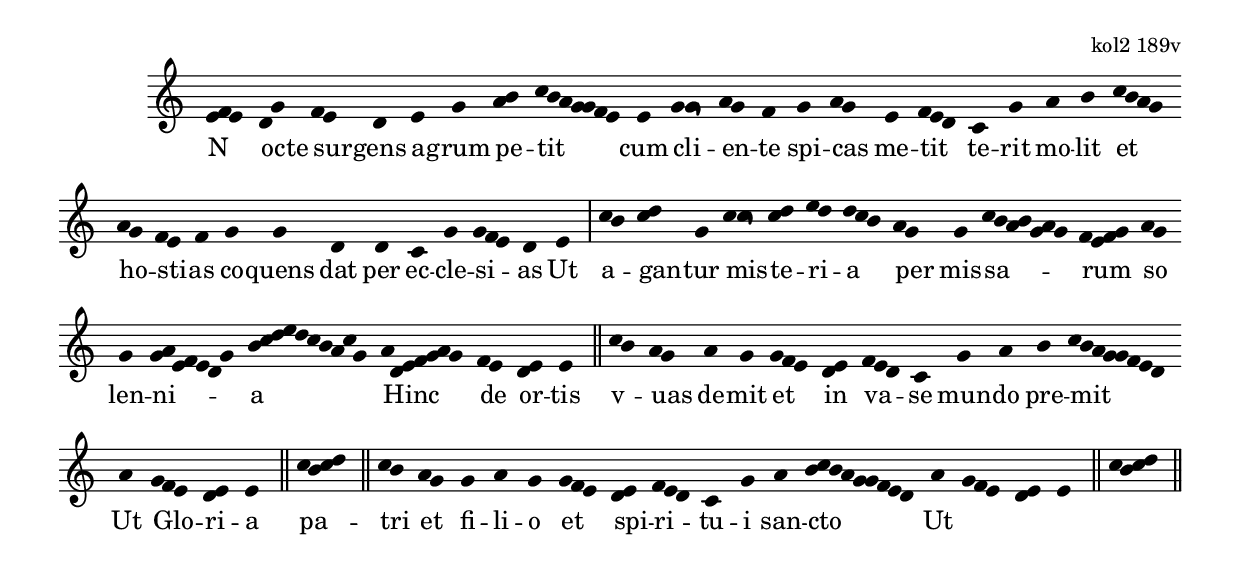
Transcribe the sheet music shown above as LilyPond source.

\version "2.19.32"

\include "../lib/synopsis.ily"

\score {
  \transpose c c' {
    \plainchant
    \melisma { e f e } \bar "" \melisma { d g } \bar "" \melisma { f e } d \bar "" e g \bar "" \melisma { a b } \melisma { c' b a g g f e } \bar "" e \bar "" \melisma { g \strophicus g } \melisma { a g } f \bar "" g \melisma { a g } \bar "" e \melisma { f e d } \bar "" c g \bar "" a b \bar "" \melisma { c' b a g } \bar "" \melisma { a g } \melisma { f e } f \bar "" g g \bar "" d \bar "" d \bar "" c g \melisma { g f e } d \bar "" e \bar "|" \melisma { c' b } \bar "" \melisma { c' d' } g \bar "" \melisma { c' \strophicus c' } \melisma { c' d' } \melisma { e' d' } \melisma { d' c' b } \bar "" \melisma { a g } \bar "" g \melisma { c' b a b g a g } \melisma { f e f g } \bar "" \melisma { a g } \bar "" g \melisma { g a e f e d g } \bar "" \melisma { b c' d' e' d' c' b a c' g } \bar "" \melisma { a d e f g a g } \bar "" \melisma { f e } \bar "" \melisma { d e } e \bar "||" \melisma { c' b } \melisma { a g } \bar "" a g \bar "" \melisma { g f e } \bar "" \melisma { d e } \bar "" \melisma { f e d } c \bar "" g a \bar "" b \melisma { c' b a g g f e d } \bar "" a \bar "" \melisma { g f e } \melisma { d e } e \bar "||" \melisma { c' b c' d' } \bar "||" \melisma { c' b } \bar "" \melisma { a g } \bar "" g a g \bar "" \melisma { g f e } \bar "" \melisma { d e } \melisma { f e d } c g \bar "" a \melisma { b c' b a g g f e d } \bar "" a \bar "" \melisma { g f e } \bar "" \melisma { d e } e \bar "||" \melisma { c' b c' d' } \bar "||"
  }
  \addlyrics {
    N octe sur -- gens a -- grum pe -- tit cum cli -- en -- te spi -- cas me -- tit te -- rit mo -- lit et ho -- sti -- as co -- quens dat per ec -- cle -- si -- as Ut a --  gan -- tur mis -- te -- ri -- a per mis -- sa -- rum so len -- ni --  a Hinc de or -- tis v -- uas de -- mit et in va -- se mun -- do pre -- mit Ut Glo -- ri -- a pa --  tri et fi -- li -- o et spi -- ri -- tu -- i san -- cto Ut  --
  }
  \header {
    fontes = "kol2 189v"
  }
}
